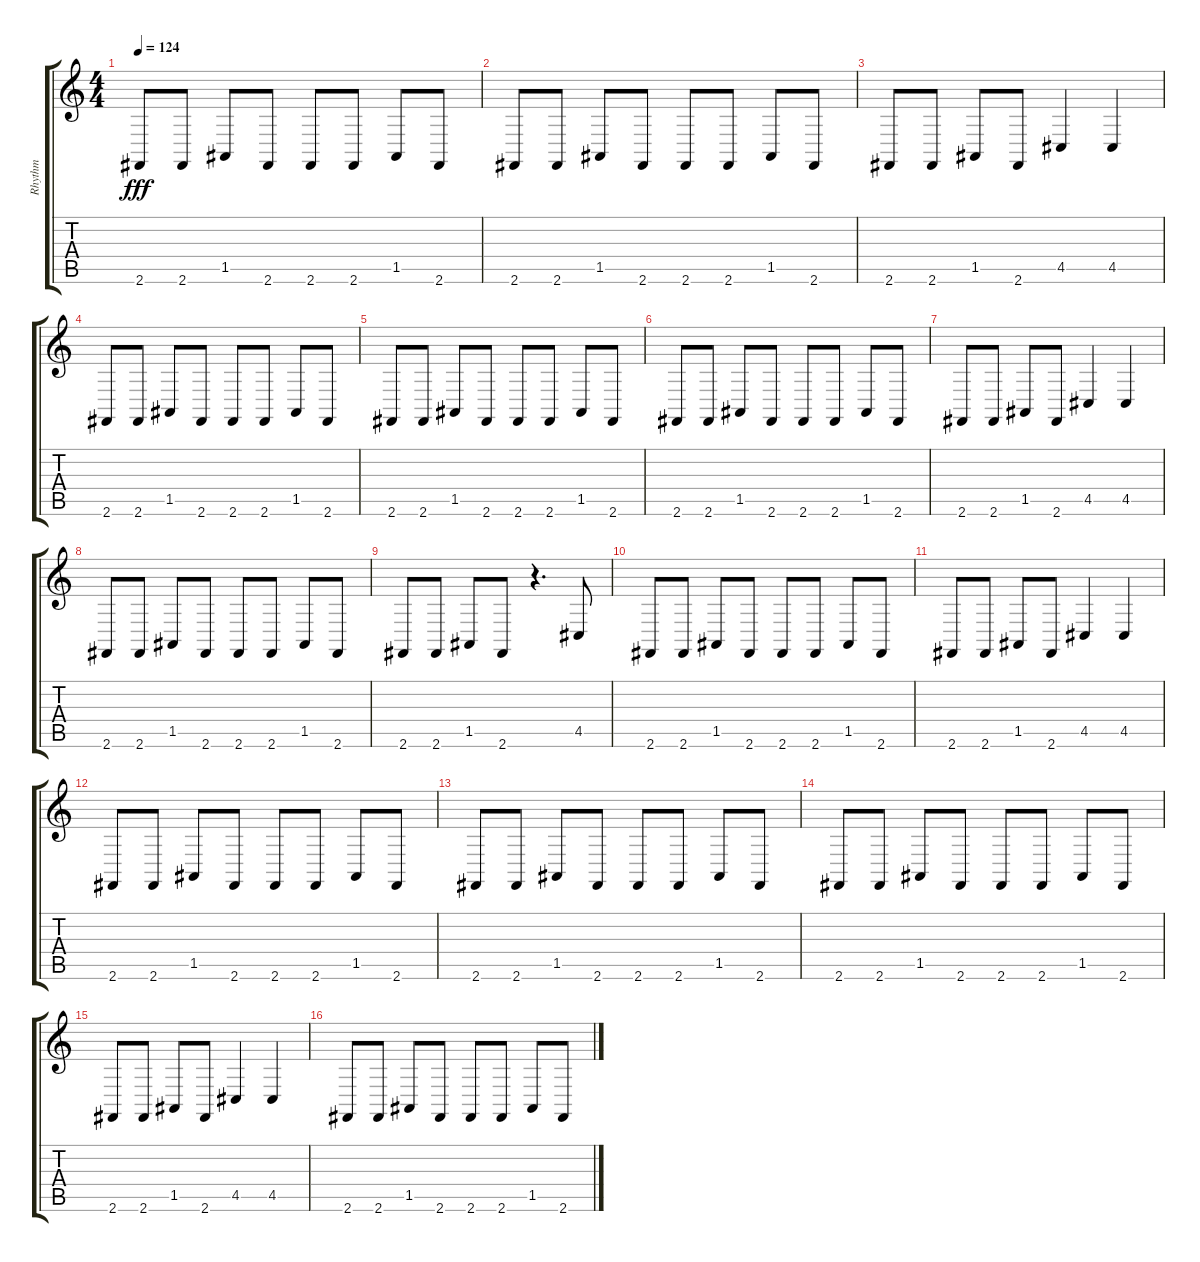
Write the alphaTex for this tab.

\track ("Rhythm" "Rhythm") {instrument acousticgrandpiano}
\staff {score tabs}
\tuning (E4 B3 G3 D3 A2 E2) {hide}
\ts (4 4)
\tempo 124
\clef g2
\ks c
2.6.8{dy fff} 2.6.8 1.5.8 2.6.8 2.6.8 2.6.8 1.5.8 2.6.8 |
2.6.8 2.6.8 1.5.8 2.6.8 2.6.8 2.6.8 1.5.8 2.6.8 |
2.6.8 2.6.8 1.5.8 2.6.8 4.5.4 4.5.4 |
2.6.8 2.6.8 1.5.8 2.6.8 2.6.8 2.6.8 1.5.8 2.6.8 |
2.6.8 2.6.8 1.5.8 2.6.8 2.6.8 2.6.8 1.5.8 2.6.8 |
2.6.8 2.6.8 1.5.8 2.6.8 2.6.8 2.6.8 1.5.8 2.6.8 |
2.6.8 2.6.8 1.5.8 2.6.8 4.5.4 4.5.4 |
2.6.8 2.6.8 1.5.8 2.6.8 2.6.8 2.6.8 1.5.8 2.6.8 |
2.6.8 2.6.8 1.5.8 2.6.8 r.4{d} 4.5.8 |
2.6.8 2.6.8 1.5.8 2.6.8 2.6.8 2.6.8 1.5.8 2.6.8 |
2.6.8 2.6.8 1.5.8 2.6.8 4.5.4 4.5.4 |
2.6.8 2.6.8 1.5.8 2.6.8 2.6.8 2.6.8 1.5.8 2.6.8 |
2.6.8 2.6.8 1.5.8 2.6.8 2.6.8 2.6.8 1.5.8 2.6.8 |
2.6.8 2.6.8 1.5.8 2.6.8 2.6.8 2.6.8 1.5.8 2.6.8 |
2.6.8 2.6.8 1.5.8 2.6.8 4.5.4 4.5.4 |
2.6.8 2.6.8 1.5.8 2.6.8 2.6.8 2.6.8 1.5.8 2.6.8
